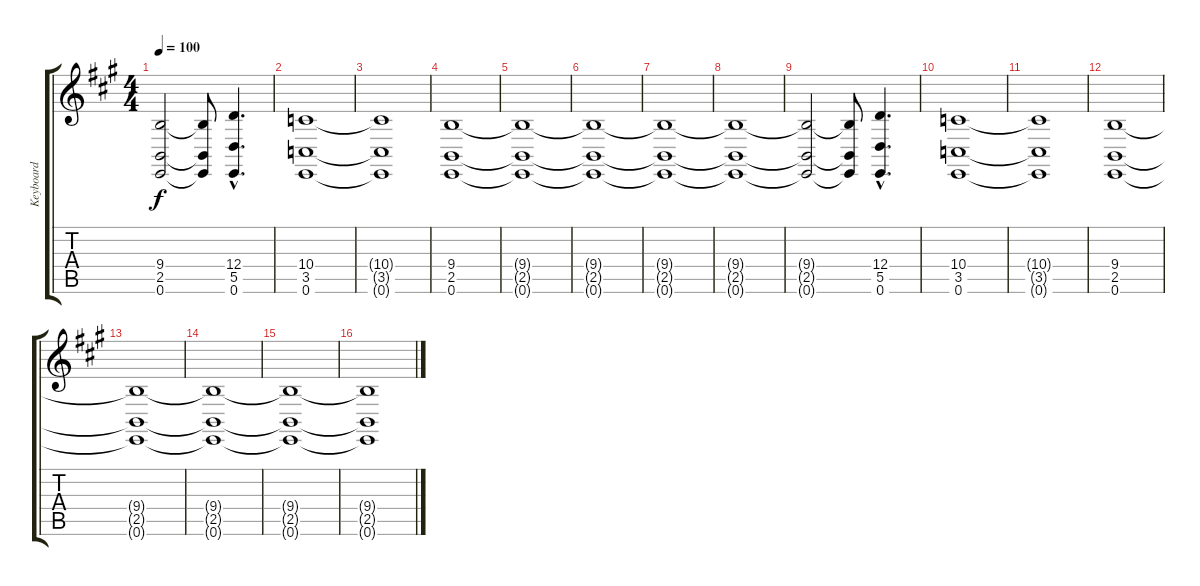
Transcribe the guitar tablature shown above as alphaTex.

\track ("Keyboard" "Keyboard") {instrument synthvoice}
\staff {score tabs}
\tuning (E4 B3 G3 D3 A2 E2) {hide}
\ts (4 4)
\tempo 100
\clef g2
\ks f#minor
(9.4{t} 2.5{t} 0.6{t}).2{dy f} (9.4{t} 2.5{t} 0.6{t}).8 (12.4{hac} 5.5{hac} 0.6{hac}).4{d} |
(10.4 3.5 0.6).1 |
(10.4{t} 3.5{t} 0.6{t}).1 |
(9.4 2.5 0.6).1 |
(9.4{t} 2.5{t} 0.6{t}).1 |
(9.4{t} 2.5{t} 0.6{t}).1 |
(9.4{t} 2.5{t} 0.6{t}).1 |
(9.4{t} 2.5{t} 0.6{t}).1 |
(9.4{t} 2.5{t} 0.6{t}).2 (9.4{t} 2.5{t} 0.6{t}).8 (12.4{hac} 5.5{hac} 0.6{hac}).4{d} |
(10.4 3.5 0.6).1 |
(10.4{t} 3.5{t} 0.6{t}).1 |
(9.4 2.5 0.6).1 |
(9.4{t} 2.5{t} 0.6{t}).1 |
(9.4{t} 2.5{t} 0.6{t}).1 |
(9.4{t} 2.5{t} 0.6{t}).1 |
(9.4{t} 2.5{t} 0.6{t}).1
